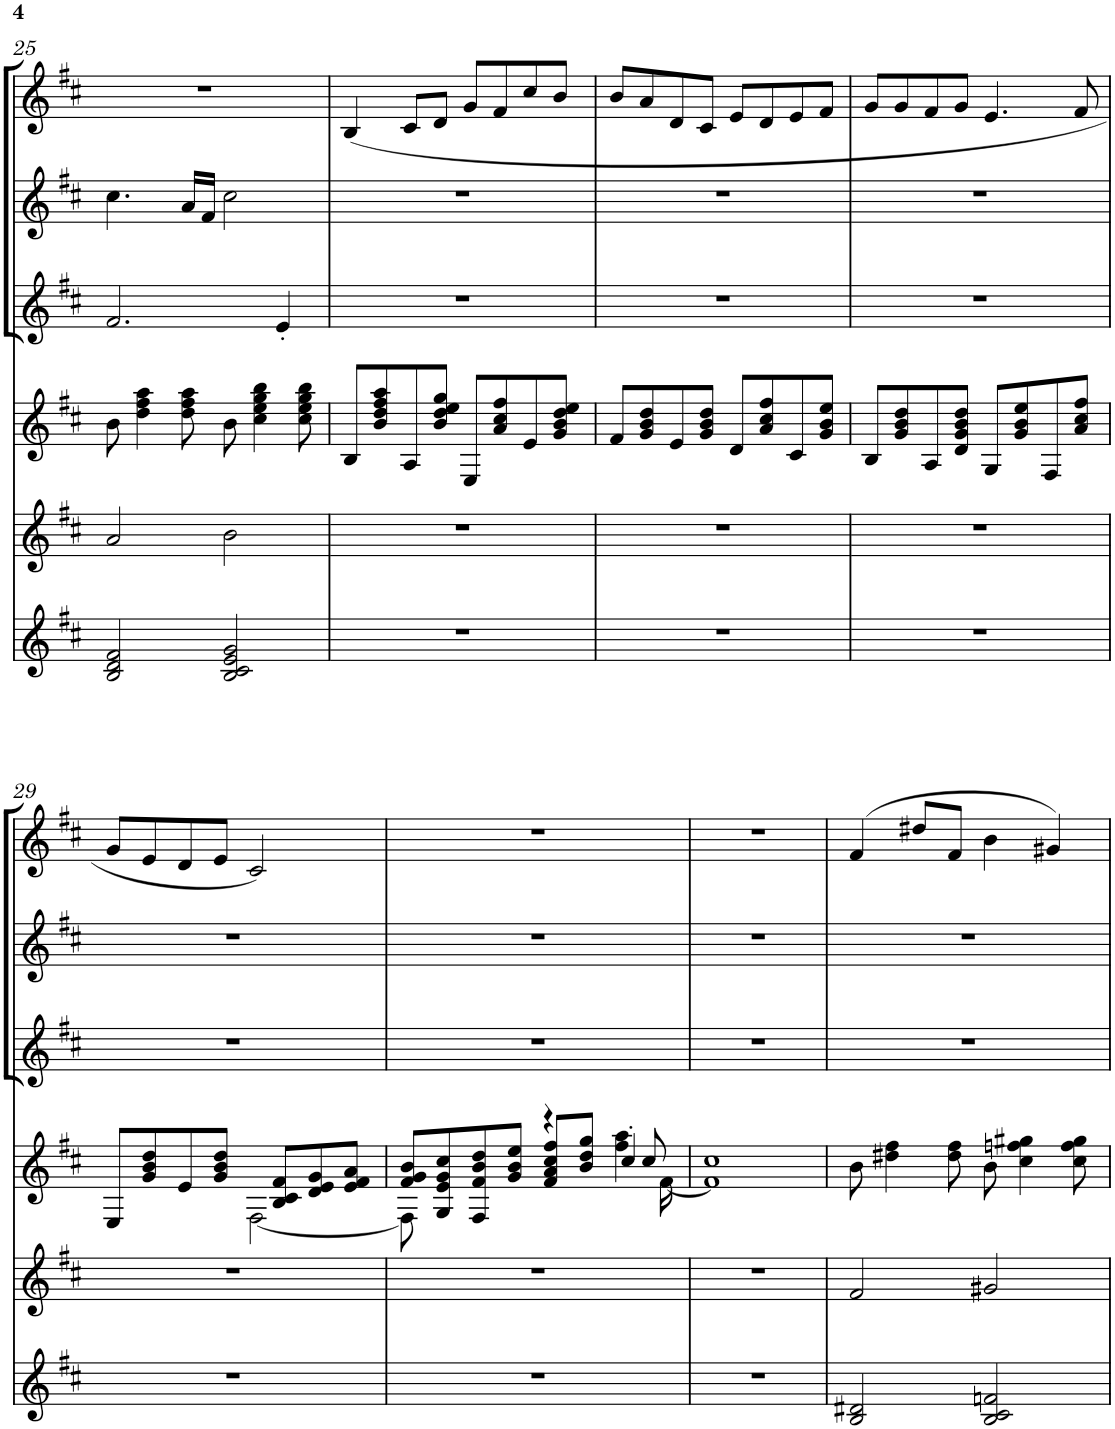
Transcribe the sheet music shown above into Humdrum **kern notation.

**kern	**kern	**kern	**kern	**kern	**kern
*part5	*part5	*part4	*part3	*part2	*part1
*staff6	*staff5	*staff4	*staff3	*staff2	*staff1
*I"Piano	*	*I"Piano	*I"Piano	*I"Piano	*I"Piano
*I'Pno	*	*I'Pno	*I'Pno	*I'Pno	*I'Pno
!!LO:PB:g=z
*clefG2	*clefG2	*clefG2	*clefG2	*clefG2	*clefG2
*k[f#c#]	*k[f#c#]	*k[f#c#]	*k[f#c#]	*k[f#c#]	*k[f#c#]
*M4/4	*M4/4	*M4/4	*M4/4	*M4/4	*M4/4
=25	=25	=25	=25	=25	=25
2B/ 2d/ 2f#/	2a/	8b\	2.f#/	4.cc#\	1r
.	.	4dd\ 4ff#\ 4aa\	.	.	.
.	.	8dd\ 8ff#\ 8aa\	.	16a/LL	.
.	.	.	.	16f#/JJ	.
2B/ 2c#/ 2e/ 2g/	2b\	8b\	.	2cc#\	.
.	.	4cc#\ 4ee\ 4gg\ 4bb\	.	.	.
.	.	.	4e'/	.	.
.	.	8cc#\ 8ee\ 8gg\ 8bb\	.	.	.
=26	=26	=26	=26	=26	=26
1r	1r	8B/L	1r	1r	(<4B/
.	.	8b/ 8dd/ 8ff#/ 8aa/	.	.	.
.	.	8A/	.	.	8c#/L
.	.	8b/ 8dd/ 8ee/ 8gg/J	.	.	8d/J
.	.	8E/L	.	.	8g/L
.	.	8a/ 8cc#/ 8ff#/	.	.	8f#/
.	.	8e/	.	.	8cc#/
.	.	8g/ 8b/ 8dd/ 8ee/J	.	.	8b/J
=27	=27	=27	=27	=27	=27
1r	1r	8f#/L	1r	1r	8b/L
.	.	8g/ 8b/ 8dd/	.	.	8a/
.	.	8e/	.	.	8d/
.	.	8g/ 8b/ 8dd/J	.	.	8c#/J
.	.	8d/L	.	.	8e/L
.	.	8a/ 8cc#/ 8ff#/	.	.	8d/
.	.	8c#/	.	.	8e/
.	.	8g/ 8b/ 8ee/J	.	.	8f#/J
=28	=28	=28	=28	=28	=28
1r	1r	8B/L	1r	1r	8g/L
.	.	8g/ 8b/ 8dd/	.	.	8g/
.	.	8A/	.	.	8f#/
.	.	8d/ 8g/ 8b/ 8dd/J	.	.	8g/J
.	.	8G/L	.	.	4.e/
.	.	8g/ 8b/ 8ee/	.	.	.
.	.	8F#/	.	.	.
.	.	8a/ 8cc#/ 8ff#/J	.	.	8f#/
!!LO:LB:g=z
=29	=29	=29	=29	=29	=29
*	*	*^	*	*	*
*	*	*	*^	*	*	*
1r	1r	1ryy	2ryy	8E/L	1r	1r	8g/L
.	.	.	.	8g/ 8b/ 8dd/	.	.	8e/
.	.	.	.	8e/	.	.	8d/
.	.	.	.	8g/ 8b/ 8dd/J	.	.	8e/J
.	.	.	[2F#\	8ryy	.	.	2c#/)
.	.	.	.	8B/ 8c#/ 8f#/L	.	.	.
.	.	.	.	8d/ 8e/ 8g/	.	.	.
.	.	.	.	8e/ 8f#/ 8a/J	.	.	.
=30	=30	=30	=30	=30	=30	=30	=30
*	*	*	*	*^	*	*	*
1r	1r	2ryy	8F#\]	8f#/ 8g/ 8b/L	2ryy	1r	1r	1r
.	.	.	8ryy	8G/ 8e/ 8g/ 8cc#/	.	.	.	.
.	.	.	4ryy	8F#/ 8f#/ 8b/ 8dd/	.	.	.	.
.	.	.	.	8g/ 8b/ 8ee/J	.	.	.	.
.	.	4r	4ryy	8f#/ 8a/ 8cc#/ 8ff#/L	4ryy	.	.	.
.	.	.	.	8b/ 8dd/ 8gg/J	.	.	.	.
.	.	8ryy	4ff#\ 4aa\	4cc#'/	8ryy	.	.	.
.	.	8cc#/	.	.	16ryy	.	.	.
.	.	.	.	.	[16f#\	.	.	.
=31	=31	=31	=31	=31	=31	=31	=31	=31
1r	1r	8ryy	1cc#	1ryy	1f#]	1r	1r	1r
.	.	8ryy	.	.	.	.	.	.
.	.	2.ryy	.	.	.	.	.	.
*	*	*v	*v	*v	*v	*	*	*
=32	=32	=32	=32	=32	=32
2B/ 2d#X/	2f#/	8b\	1r	1r	(>4f#/
.	.	4dd#X\ 4ff#\	.	.	.
.	.	.	.	.	8dd#X/L
.	.	8dd#\ 8ff#\	.	.	8f#/J
2B/ 2c#/ 2fn/	2g#X/	8b\	.	.	4b\
.	.	4cc#\ 4ffn\ 4gg#X\	.	.	.
.	.	.	.	.	4g#X/)
.	.	8cc#\ 8ff\ 8gg#\	.	.	.
=	=	=	=	=	=
*-	*-	*-	*-	*-	*-
